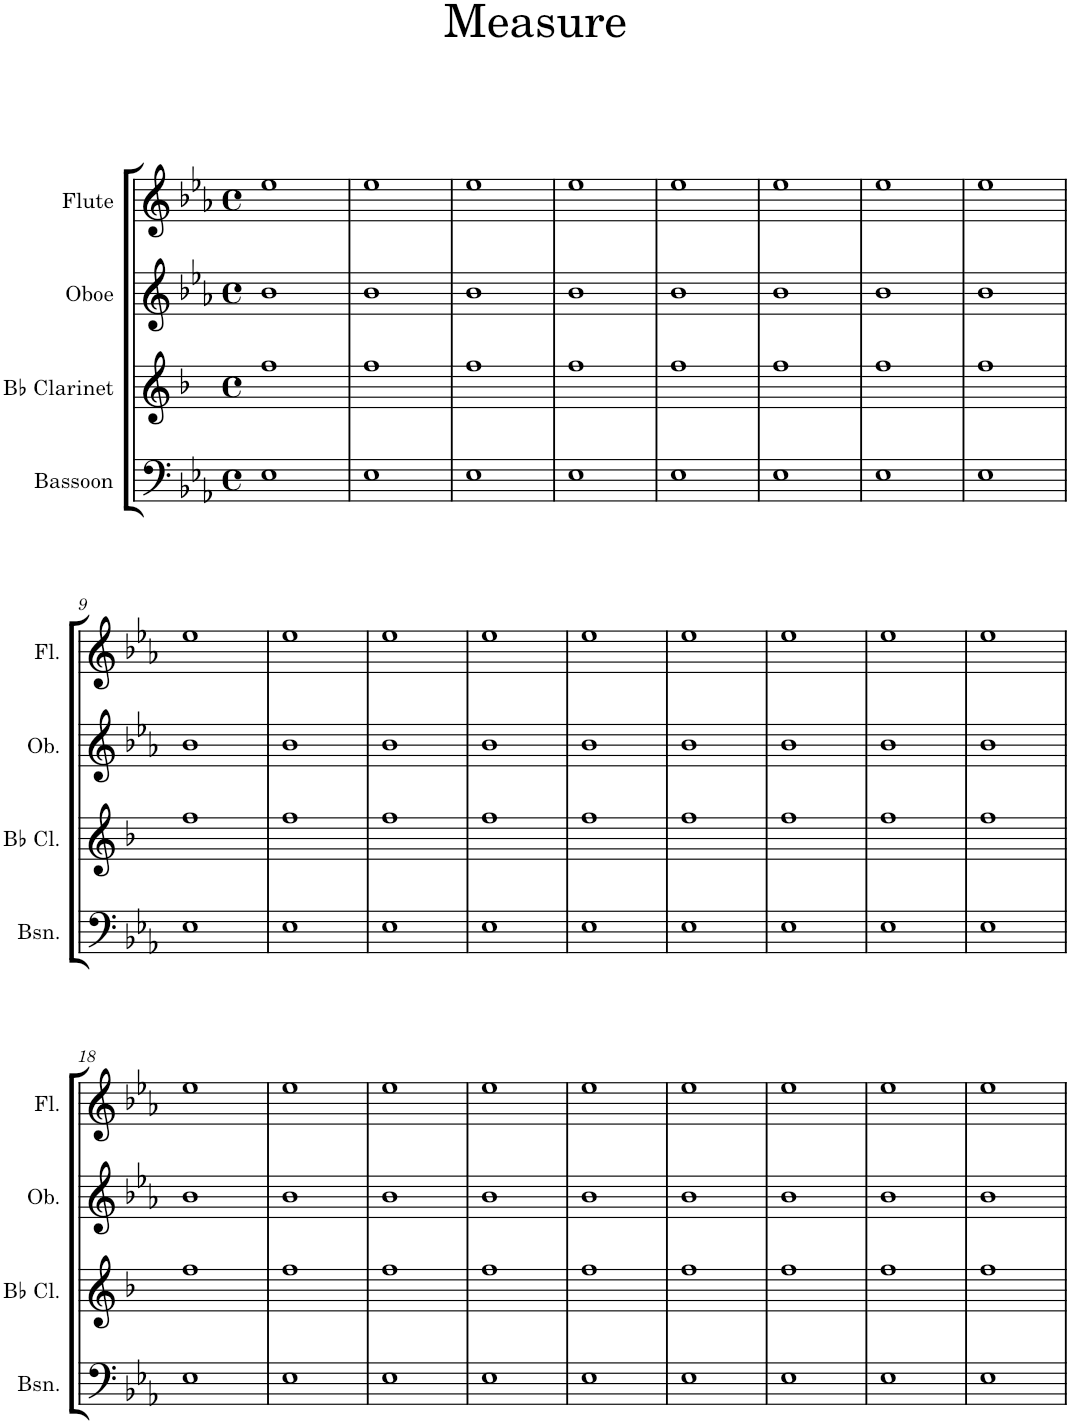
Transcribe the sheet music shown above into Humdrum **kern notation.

**kern	**kern	**kern	**kern
*part4	*part3	*part2	*part1
*staff4	*staff3	*staff2	*staff1
*I"Bassoon	*I"Bb Clarinet	*I"Oboe	*I"Flute
*I'Bsn.	*I'Bb Cl.	*I'Ob.	*I'Fl.
*clefF4	*clefG2	*clefG2	*clefG2
*	*Trd1c2	*	*
*k[b-e-a-]	*k[b-]	*k[b-e-a-]	*k[b-e-a-]
*M4/4	*M4/4	*M4/4	*M4/4
*met(c)	*met(c)	*met(c)	*met(c)
=1	=1	=1	=1
1E-	1ff	1b-	1ee-
=2	=2	=2	=2
1E-	1ff	1b-	1ee-
=3	=3	=3	=3
1E-	1ff	1b-	1ee-
=4	=4	=4	=4
1E-	1ff	1b-	1ee-
=5	=5	=5	=5
1E-	1ff	1b-	1ee-
=6	=6	=6	=6
1E-	1ff	1b-	1ee-
=7	=7	=7	=7
1E-	1ff	1b-	1ee-
=8	=8	=8	=8
1E-	1ff	1b-	1ee-
!!LO:LB:g=z
=9	=9	=9	=9
1E-	1ff	1b-	1ee-
=10	=10	=10	=10
1E-	1ff	1b-	1ee-
=11	=11	=11	=11
1E-	1ff	1b-	1ee-
=12	=12	=12	=12
1E-	1ff	1b-	1ee-
=13	=13	=13	=13
1E-	1ff	1b-	1ee-
=14	=14	=14	=14
1E-	1ff	1b-	1ee-
=15	=15	=15	=15
1E-	1ff	1b-	1ee-
=16	=16	=16	=16
1E-	1ff	1b-	1ee-
=17	=17	=17	=17
1E-	1ff	1b-	1ee-
!!LO:LB:g=z
=18	=18	=18	=18
1E-	1ff	1b-	1ee-
=19	=19	=19	=19
1E-	1ff	1b-	1ee-
=20	=20	=20	=20
1E-	1ff	1b-	1ee-
=21	=21	=21	=21
1E-	1ff	1b-	1ee-
=22	=22	=22	=22
1E-	1ff	1b-	1ee-
=23	=23	=23	=23
1E-	1ff	1b-	1ee-
=24	=24	=24	=24
1E-	1ff	1b-	1ee-
=25	=25	=25	=25
1E-	1ff	1b-	1ee-
=26	=26	=26	=26
1E-	1ff	1b-	1ee-
=	=	=	=
*-	*-	*-	*-
